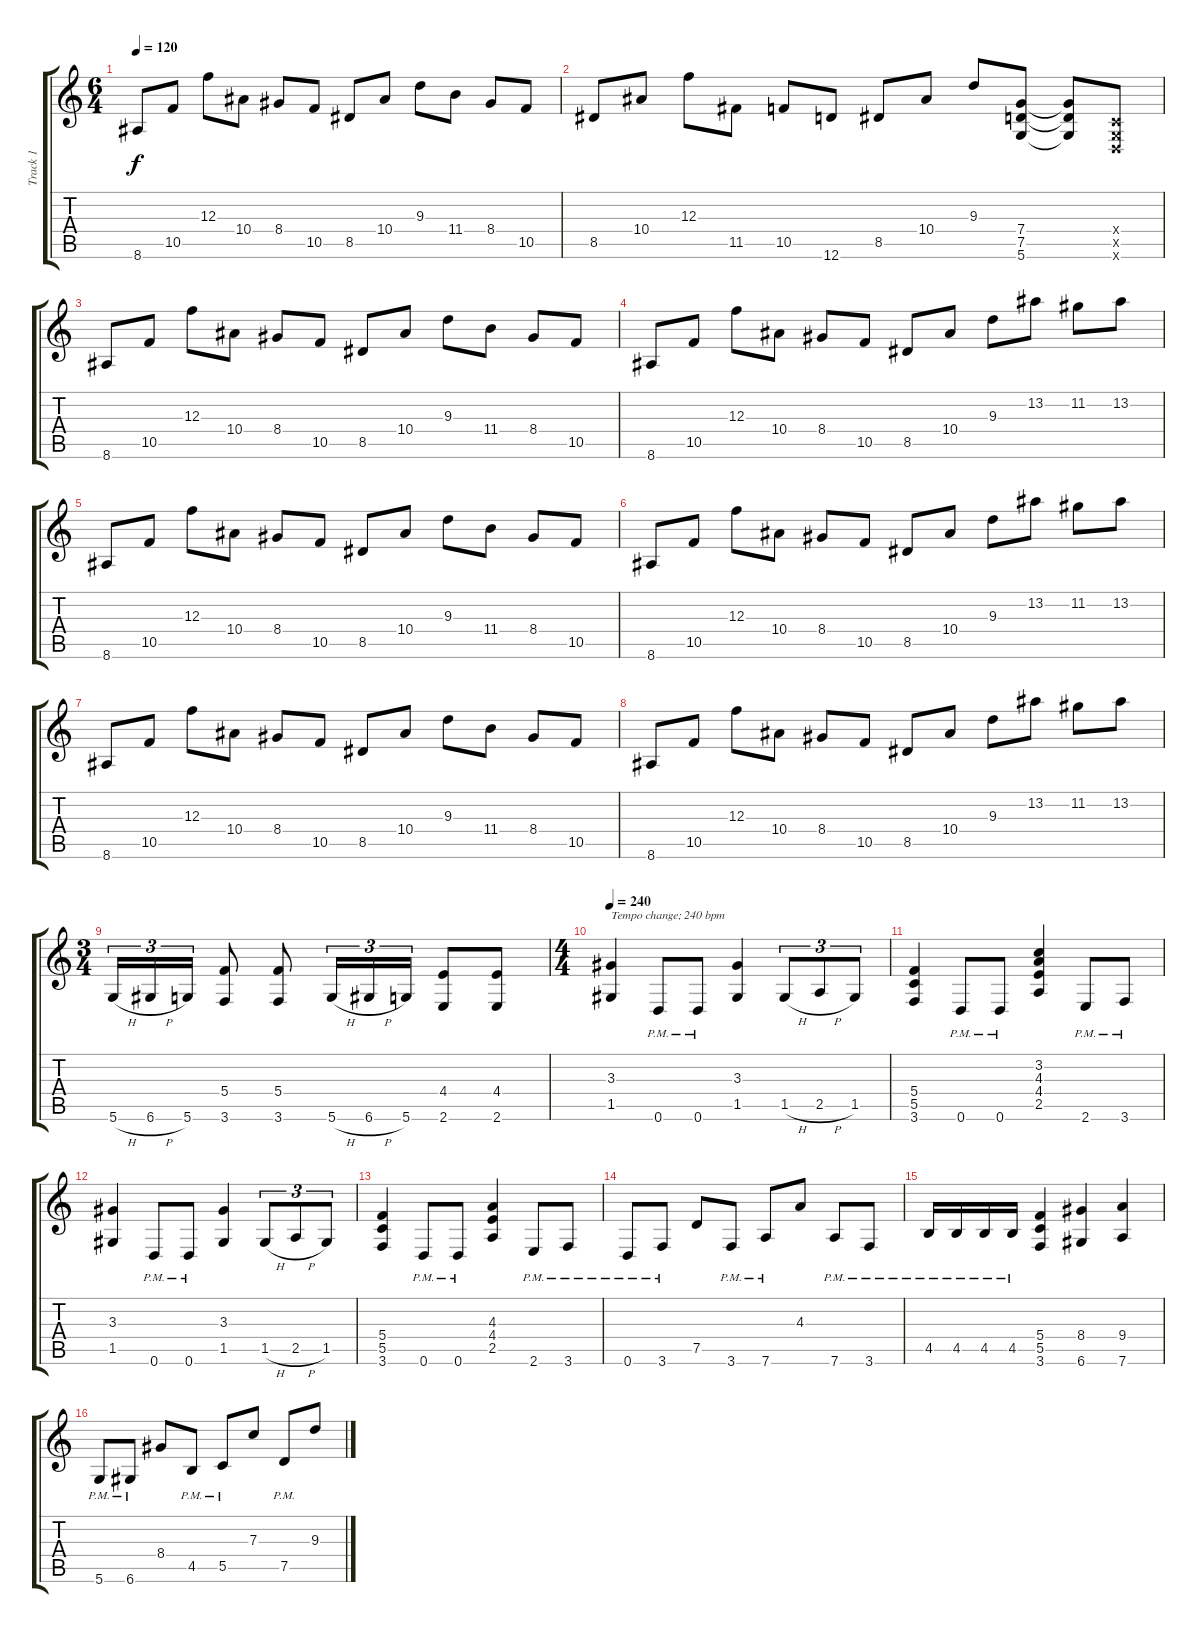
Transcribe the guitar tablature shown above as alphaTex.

\track ("Track 1" "Track 1") {instrument distortionguitar}
\staff {score tabs}
\tuning (D4 A3 F3 C3 G2 D2) {hide}
\ts (6 4)
\tempo 120
\clef g2
\ks c
8.6.8{dy f} 10.5.8 12.3.8 10.4.8 8.4.8 10.5.8 8.5.8 10.4.8 9.3.8 11.4.8 8.4.8 10.5.8 |
8.5.8 10.4.8 12.3.8 11.5.8 10.5.8 12.6.8 8.5.8 10.4.8 9.3.8 (7.4 7.5 5.6).8 (7.4{t} 7.5{t} 5.6{t}).8 (0.4{x} 0.5{x} 0.6{x}).8 |
8.6.8 10.5.8 12.3.8 10.4.8 8.4.8 10.5.8 8.5.8 10.4.8 9.3.8 11.4.8 8.4.8 10.5.8 |
8.6.8 10.5.8 12.3.8 10.4.8 8.4.8 10.5.8 8.5.8 10.4.8 9.3.8 13.2.8 11.2.8 13.2.8 |
8.6.8 10.5.8 12.3.8 10.4.8 8.4.8 10.5.8 8.5.8 10.4.8 9.3.8 11.4.8 8.4.8 10.5.8 |
8.6.8 10.5.8 12.3.8 10.4.8 8.4.8 10.5.8 8.5.8 10.4.8 9.3.8 13.2.8 11.2.8 13.2.8 |
8.6.8 10.5.8 12.3.8 10.4.8 8.4.8 10.5.8 8.5.8 10.4.8 9.3.8 11.4.8 8.4.8 10.5.8 |
8.6.8 10.5.8 12.3.8 10.4.8 8.4.8 10.5.8 8.5.8 10.4.8 9.3.8 13.2.8 11.2.8 13.2.8 |
\ts (3 4)
5.6{h}.16{tu (3 2)} 6.6{h}.16{tu (3 2)} 5.6.16{tu (3 2)} (5.4 3.6).8 (5.4 3.6).8 5.6{h}.16{tu (3 2)} 6.6{h}.16{tu (3 2)} 5.6.16{tu (3 2)} (4.4 2.6).8 (4.4 2.6).8 |
\ts (4 4)
\tempo 240
(3.3 1.5).4{txt "Tempo change; 240 bpm"} 0.6{pm}.8 0.6{pm}.8 (3.3 1.5).4 1.5{h}.8{tu (3 2)} 2.5{h}.8{tu (3 2)} 1.5.8{tu (3 2)} |
(5.4 5.5 3.6).4 0.6{pm}.8 0.6{pm}.8 (3.2 4.3 4.4 2.5).4 2.6{pm}.8 3.6{pm}.8 |
(3.3 1.5).4 0.6{pm}.8 0.6{pm}.8 (3.3 1.5).4 1.5{h}.8{tu (3 2)} 2.5{h}.8{tu (3 2)} 1.5.8{tu (3 2)} |
(5.4 5.5 3.6).4 0.6{pm}.8 0.6{pm}.8 (4.3 4.4 2.5).4 2.6{pm}.8 3.6{pm}.8 |
0.6{pm}.8 3.6{pm}.8 7.5.8 3.6{pm}.8 7.6{pm}.8 4.3.8 7.6{pm}.8 3.6{pm}.8 |
4.5{pm}.16 4.5{pm}.16 4.5{pm}.16 4.5{pm}.16 (5.4 5.5 3.6).4 (8.4 6.6).4 (9.4 7.6).4 |
5.6{pm}.8 6.6{pm}.8 8.4.8 4.5{pm}.8 5.5{pm}.8 7.3.8 7.5{pm}.8 9.3.8
